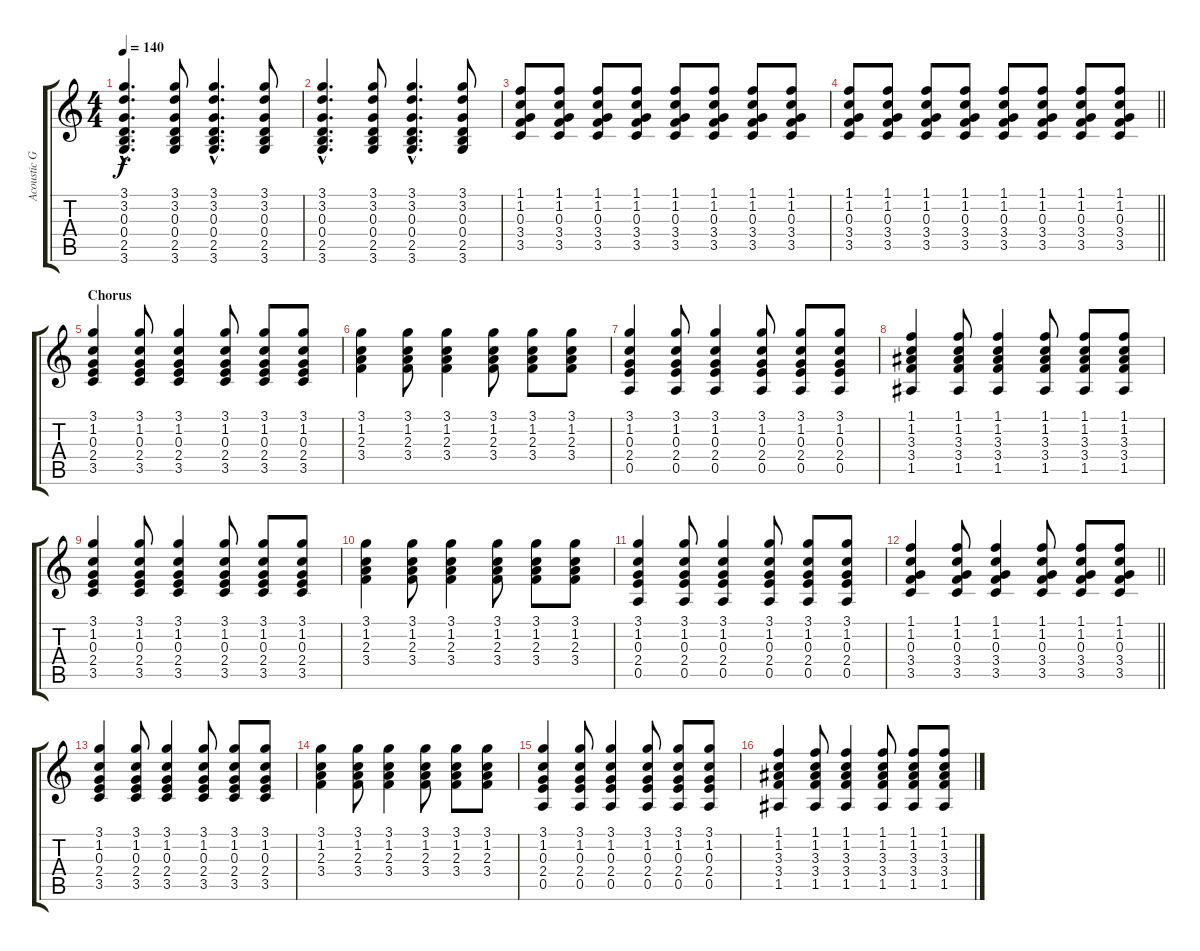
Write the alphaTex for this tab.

\track ("Acoustic Guitar" "Acoustic G") {instrument acousticguitarsteel}
\staff {score tabs}
\tuning (E4 B3 G3 D3 A2 E2) {hide}
\ts (4 4)
\tempo 140
\clef g2
\ks c
(3.1{hac} 3.2{hac} 0.3{hac} 0.4{hac} 2.5{hac} 3.6{hac}).4{d dy f} (3.1 3.2 0.3 0.4 2.5 3.6).8 (3.1{hac} 3.2{hac} 0.3{hac} 0.4{hac} 2.5{hac} 3.6{hac}).4{d} (3.1 3.2 0.3 0.4 2.5 3.6).8 |
(3.1{hac} 3.2{hac} 0.3{hac} 0.4{hac} 2.5{hac} 3.6{hac}).4{d} (3.1 3.2 0.3 0.4 2.5 3.6).8 (3.1{hac} 3.2{hac} 0.3{hac} 0.4{hac} 2.5{hac} 3.6{hac}).4{d} (3.1 3.2 0.3 0.4 2.5 3.6).8 |
(1.1 1.2 0.3 3.4 3.5).8 (1.1 1.2 0.3 3.4 3.5).8 (1.1 1.2 0.3 3.4 3.5).8 (1.1 1.2 0.3 3.4 3.5).8 (1.1 1.2 0.3 3.4 3.5).8 (1.1 1.2 0.3 3.4 3.5).8 (1.1 1.2 0.3 3.4 3.5).8 (1.1 1.2 0.3 3.4 3.5).8 |
\barLineRight lightlight
(1.1 1.2 0.3 3.4 3.5).8 (1.1 1.2 0.3 3.4 3.5).8 (1.1 1.2 0.3 3.4 3.5).8 (1.1 1.2 0.3 3.4 3.5).8 (1.1 1.2 0.3 3.4 3.5).8 (1.1 1.2 0.3 3.4 3.5).8 (1.1 1.2 0.3 3.4 3.5).8 (1.1 1.2 0.3 3.4 3.5).8 |
\section ("" "Chorus")
(3.1 1.2 0.3 2.4 3.5).4 (3.1 1.2 0.3 2.4 3.5).8 (3.1 1.2 0.3 2.4 3.5).4 (3.1 1.2 0.3 2.4 3.5).8 (3.1 1.2 0.3 2.4 3.5).8 (3.1 1.2 0.3 2.4 3.5).8 |
(3.1 1.2 2.3 3.4).4 (3.1 1.2 2.3 3.4).8 (3.1 1.2 2.3 3.4).4 (3.1 1.2 2.3 3.4).8 (3.1 1.2 2.3 3.4).8 (3.1 1.2 2.3 3.4).8 |
(3.1 1.2 0.3 2.4 0.5).4 (3.1 1.2 0.3 2.4 0.5).8 (3.1 1.2 0.3 2.4 0.5).4 (3.1 1.2 0.3 2.4 0.5).8 (3.1 1.2 0.3 2.4 0.5).8 (3.1 1.2 0.3 2.4 0.5).8 |
(1.1 1.2 3.3 3.4 1.5).4 (1.1 1.2 3.3 3.4 1.5).8 (1.1 1.2 3.3 3.4 1.5).4 (1.1 1.2 3.3 3.4 1.5).8 (1.1 1.2 3.3 3.4 1.5).8 (1.1 1.2 3.3 3.4 1.5).8 |
(3.1 1.2 0.3 2.4 3.5).4 (3.1 1.2 0.3 2.4 3.5).8 (3.1 1.2 0.3 2.4 3.5).4 (3.1 1.2 0.3 2.4 3.5).8 (3.1 1.2 0.3 2.4 3.5).8 (3.1 1.2 0.3 2.4 3.5).8 |
(3.1 1.2 2.3 3.4).4 (3.1 1.2 2.3 3.4).8 (3.1 1.2 2.3 3.4).4 (3.1 1.2 2.3 3.4).8 (3.1 1.2 2.3 3.4).8 (3.1 1.2 2.3 3.4).8 |
(3.1 1.2 0.3 2.4 0.5).4 (3.1 1.2 0.3 2.4 0.5).8 (3.1 1.2 0.3 2.4 0.5).4 (3.1 1.2 0.3 2.4 0.5).8 (3.1 1.2 0.3 2.4 0.5).8 (3.1 1.2 0.3 2.4 0.5).8 |
\barLineRight lightlight
(1.1 1.2 0.3 3.4 3.5).4 (1.1 1.2 0.3 3.4 3.5).8 (1.1 1.2 0.3 3.4 3.5).4 (1.1 1.2 0.3 3.4 3.5).8 (1.1 1.2 0.3 3.4 3.5).8 (1.1 1.2 0.3 3.4 3.5).8 |
(3.1 1.2 0.3 2.4 3.5).4 (3.1 1.2 0.3 2.4 3.5).8 (3.1 1.2 0.3 2.4 3.5).4 (3.1 1.2 0.3 2.4 3.5).8 (3.1 1.2 0.3 2.4 3.5).8 (3.1 1.2 0.3 2.4 3.5).8 |
(3.1 1.2 2.3 3.4).4 (3.1 1.2 2.3 3.4).8 (3.1 1.2 2.3 3.4).4 (3.1 1.2 2.3 3.4).8 (3.1 1.2 2.3 3.4).8 (3.1 1.2 2.3 3.4).8 |
(3.1 1.2 0.3 2.4 0.5).4 (3.1 1.2 0.3 2.4 0.5).8 (3.1 1.2 0.3 2.4 0.5).4 (3.1 1.2 0.3 2.4 0.5).8 (3.1 1.2 0.3 2.4 0.5).8 (3.1 1.2 0.3 2.4 0.5).8 |
(1.1 1.2 3.3 3.4 1.5).4 (1.1 1.2 3.3 3.4 1.5).8 (1.1 1.2 3.3 3.4 1.5).4 (1.1 1.2 3.3 3.4 1.5).8 (1.1 1.2 3.3 3.4 1.5).8 (1.1 1.2 3.3 3.4 1.5).8
